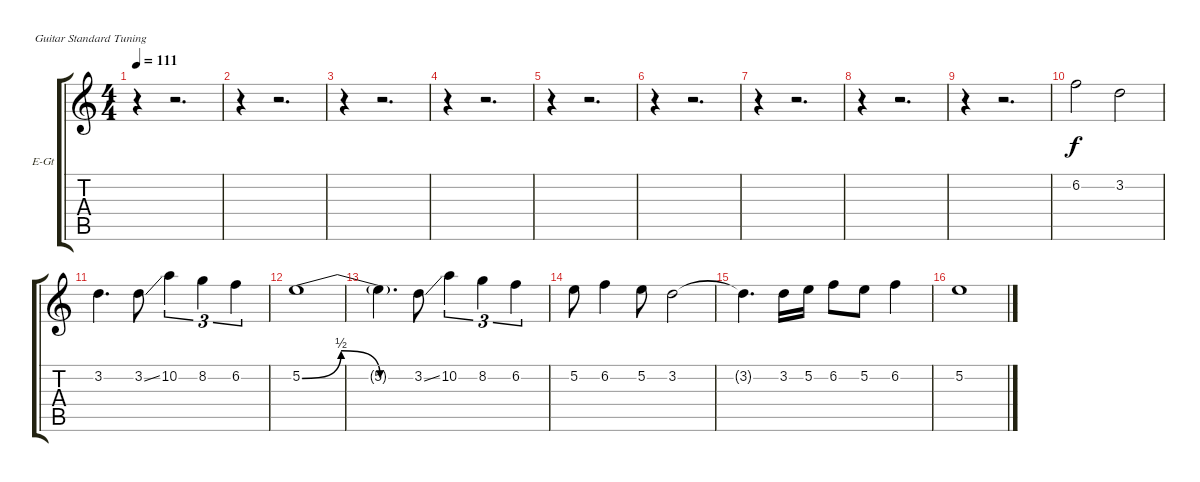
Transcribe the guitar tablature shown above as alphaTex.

\bracketExtendMode groupsimilarinstruments
\firstSystemTrackNameOrientation horizontal
\otherSystemsTrackNameOrientation horizontal
\track ("Matt - Voice" "E-Gt") {instrument overdrivenguitar}
\staff {score tabs}
\tuning (E4 B3 G3 D3 A2 E2)
\ts (4 4)
\tempo 111
\clef g2
\ks c
r.4{dy f} r.2{d} |
r.4 r.2{d} |
r.4 r.2{d} |
r.4 r.2{d} |
r.4 r.2{d} |
r.4 r.2{d} |
r.4 r.2{d} |
r.4 r.2{d} |
r.4 r.2{d} |
6.2.2 3.2.2 |
3.2.4{d} 3.2{ss}.8 10.2.4{tu (3 2)} 8.2.4{tu (3 2)} 6.2.4{tu (3 2)} |
5.2{be (bendrelease 0 0 30 2 30 2 60 0)}.1 |
5.2{be (hold 0 0 60 0) t}.4{d} 3.2{ss}.8 10.2.4{tu (3 2)} 8.2.4{tu (3 2)} 6.2.4{tu (3 2)} |
5.2.8 6.2.4 5.2.8 3.2.2 |
3.2{t}.4{d} 3.2.16 5.2.16 6.2.8 5.2.8 6.2.4 |
5.2.1
